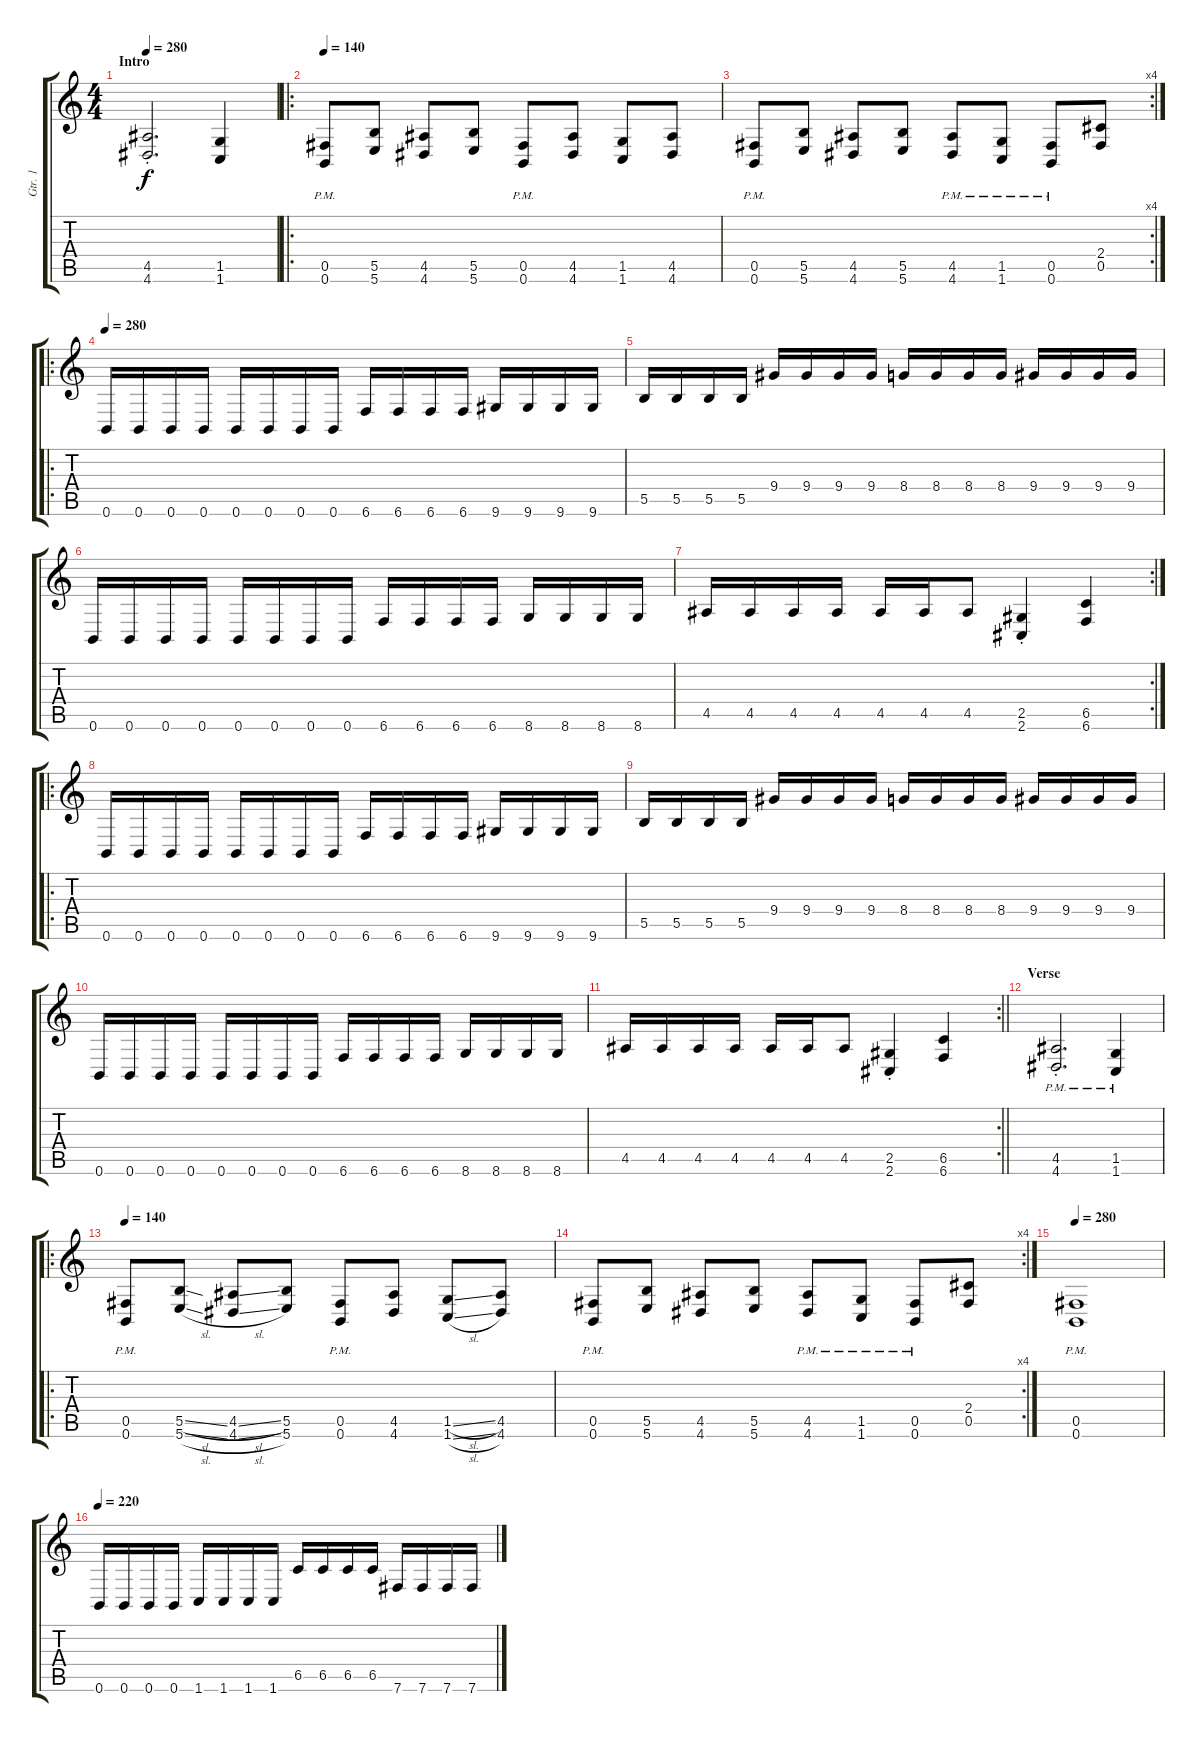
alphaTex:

\track ("Gtr. 1" "Gtr. 1") {instrument distortionguitar}
\staff {score tabs}
\tuning (Db4 Ab3 E3 B2 Gb2 B1) {hide}
\ts (4 4)
\section ("" "Intro")
\tempo 280
\clef g2
\ks c
(4.5{st} 4.6{st}).2{d dy f instrument distortionguitar} (1.5 1.6).4 |
\ro
\tempo 140
(0.5{pm} 0.6{pm}).8 (5.5 5.6).8 (4.5 4.6).8 (5.5 5.6).8 (0.5{pm} 0.6{pm}).8 (4.5 4.6).8 (1.5 1.6).8 (4.5 4.6).8 |
\rc 4
(0.5{pm} 0.6{pm}).8 (5.5 5.6).8 (4.5 4.6).8 (5.5 5.6).8 (4.5{pm} 4.6{pm}).8 (1.5{pm} 1.6{pm}).8 (0.5{pm} 0.6{pm}).8 (2.4 0.5).8 |
\ro
\tempo 280
0.6.16 0.6.16 0.6.16 0.6.16 0.6.16 0.6.16 0.6.16 0.6.16 6.6.16 6.6.16 6.6.16 6.6.16 9.6.16 9.6.16 9.6.16 9.6.16 |
5.5.16 5.5.16 5.5.16 5.5.16 9.4.16 9.4.16 9.4.16 9.4.16 8.4.16 8.4.16 8.4.16 8.4.16 9.4.16 9.4.16 9.4.16 9.4.16 |
0.6.16 0.6.16 0.6.16 0.6.16 0.6.16 0.6.16 0.6.16 0.6.16 6.6.16 6.6.16 6.6.16 6.6.16 8.6.16 8.6.16 8.6.16 8.6.16 |
\rc 2
4.5.16 4.5.16 4.5.16 4.5.16 4.5.16 4.5.16 4.5.8 (2.5{st} 2.6{st}).4 (6.5 6.6).4 |
\ro
0.6.16 0.6.16 0.6.16 0.6.16 0.6.16 0.6.16 0.6.16 0.6.16 6.6.16 6.6.16 6.6.16 6.6.16 9.6.16 9.6.16 9.6.16 9.6.16 |
5.5.16 5.5.16 5.5.16 5.5.16 9.4.16 9.4.16 9.4.16 9.4.16 8.4.16 8.4.16 8.4.16 8.4.16 9.4.16 9.4.16 9.4.16 9.4.16 |
0.6.16 0.6.16 0.6.16 0.6.16 0.6.16 0.6.16 0.6.16 0.6.16 6.6.16 6.6.16 6.6.16 6.6.16 8.6.16 8.6.16 8.6.16 8.6.16 |
\rc 2
\barLineRight lightlight
4.5.16 4.5.16 4.5.16 4.5.16 4.5.16 4.5.16 4.5.8 (2.5{st} 2.6{st}).4 (6.5 6.6).4 |
\section ("" "Verse")
(4.5{pm st} 4.6{pm st}).2{d} (1.5{pm} 1.6{pm}).4 |
\ro
\tempo 140
(0.5{pm} 0.6{pm}).8 (5.5{sl} 5.6{sl}).8 (4.5{sl} 4.6{sl}).8 (5.5 5.6).8 (0.5{pm} 0.6{pm}).8 (4.5 4.6).8 (1.5{sl} 1.6{sl}).8 (4.5 4.6).8 |
\rc 4
(0.5{pm} 0.6{pm}).8 (5.5 5.6).8 (4.5 4.6).8 (5.5 5.6).8 (4.5{pm} 4.6{pm}).8 (1.5{pm} 1.6{pm}).8 (0.5{pm} 0.6{pm}).8 (2.4 0.5).8 |
\tempo 280
(0.5{pm} 0.6{pm}).1 |
\tempo 220
0.6.16 0.6.16 0.6.16 0.6.16 1.6.16 1.6.16 1.6.16 1.6.16 6.5.16 6.5.16 6.5.16 6.5.16 7.6.16 7.6.16 7.6.16 7.6.16
